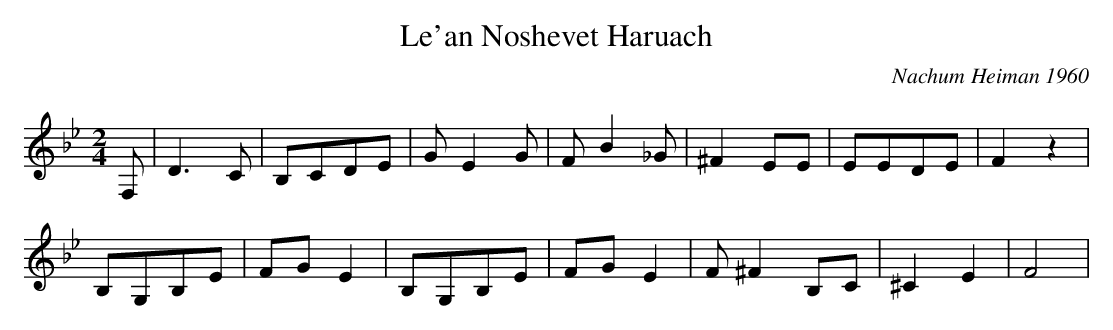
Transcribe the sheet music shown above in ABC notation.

X:1
T: Le'an Noshevet Haruach
C: Nachum Heiman 1960
M: 2/4
L: 1/8
K: Bb clef=treble
F,     |D3C   |B,CDE  |GE2G|\
FB2_G  | ^F2EE|EEDE   |F2z2|
B,G,B,E| FGE2 |B,G,B,E|FGE2|\
F^F2B,C|^C2E2 |F4     |
